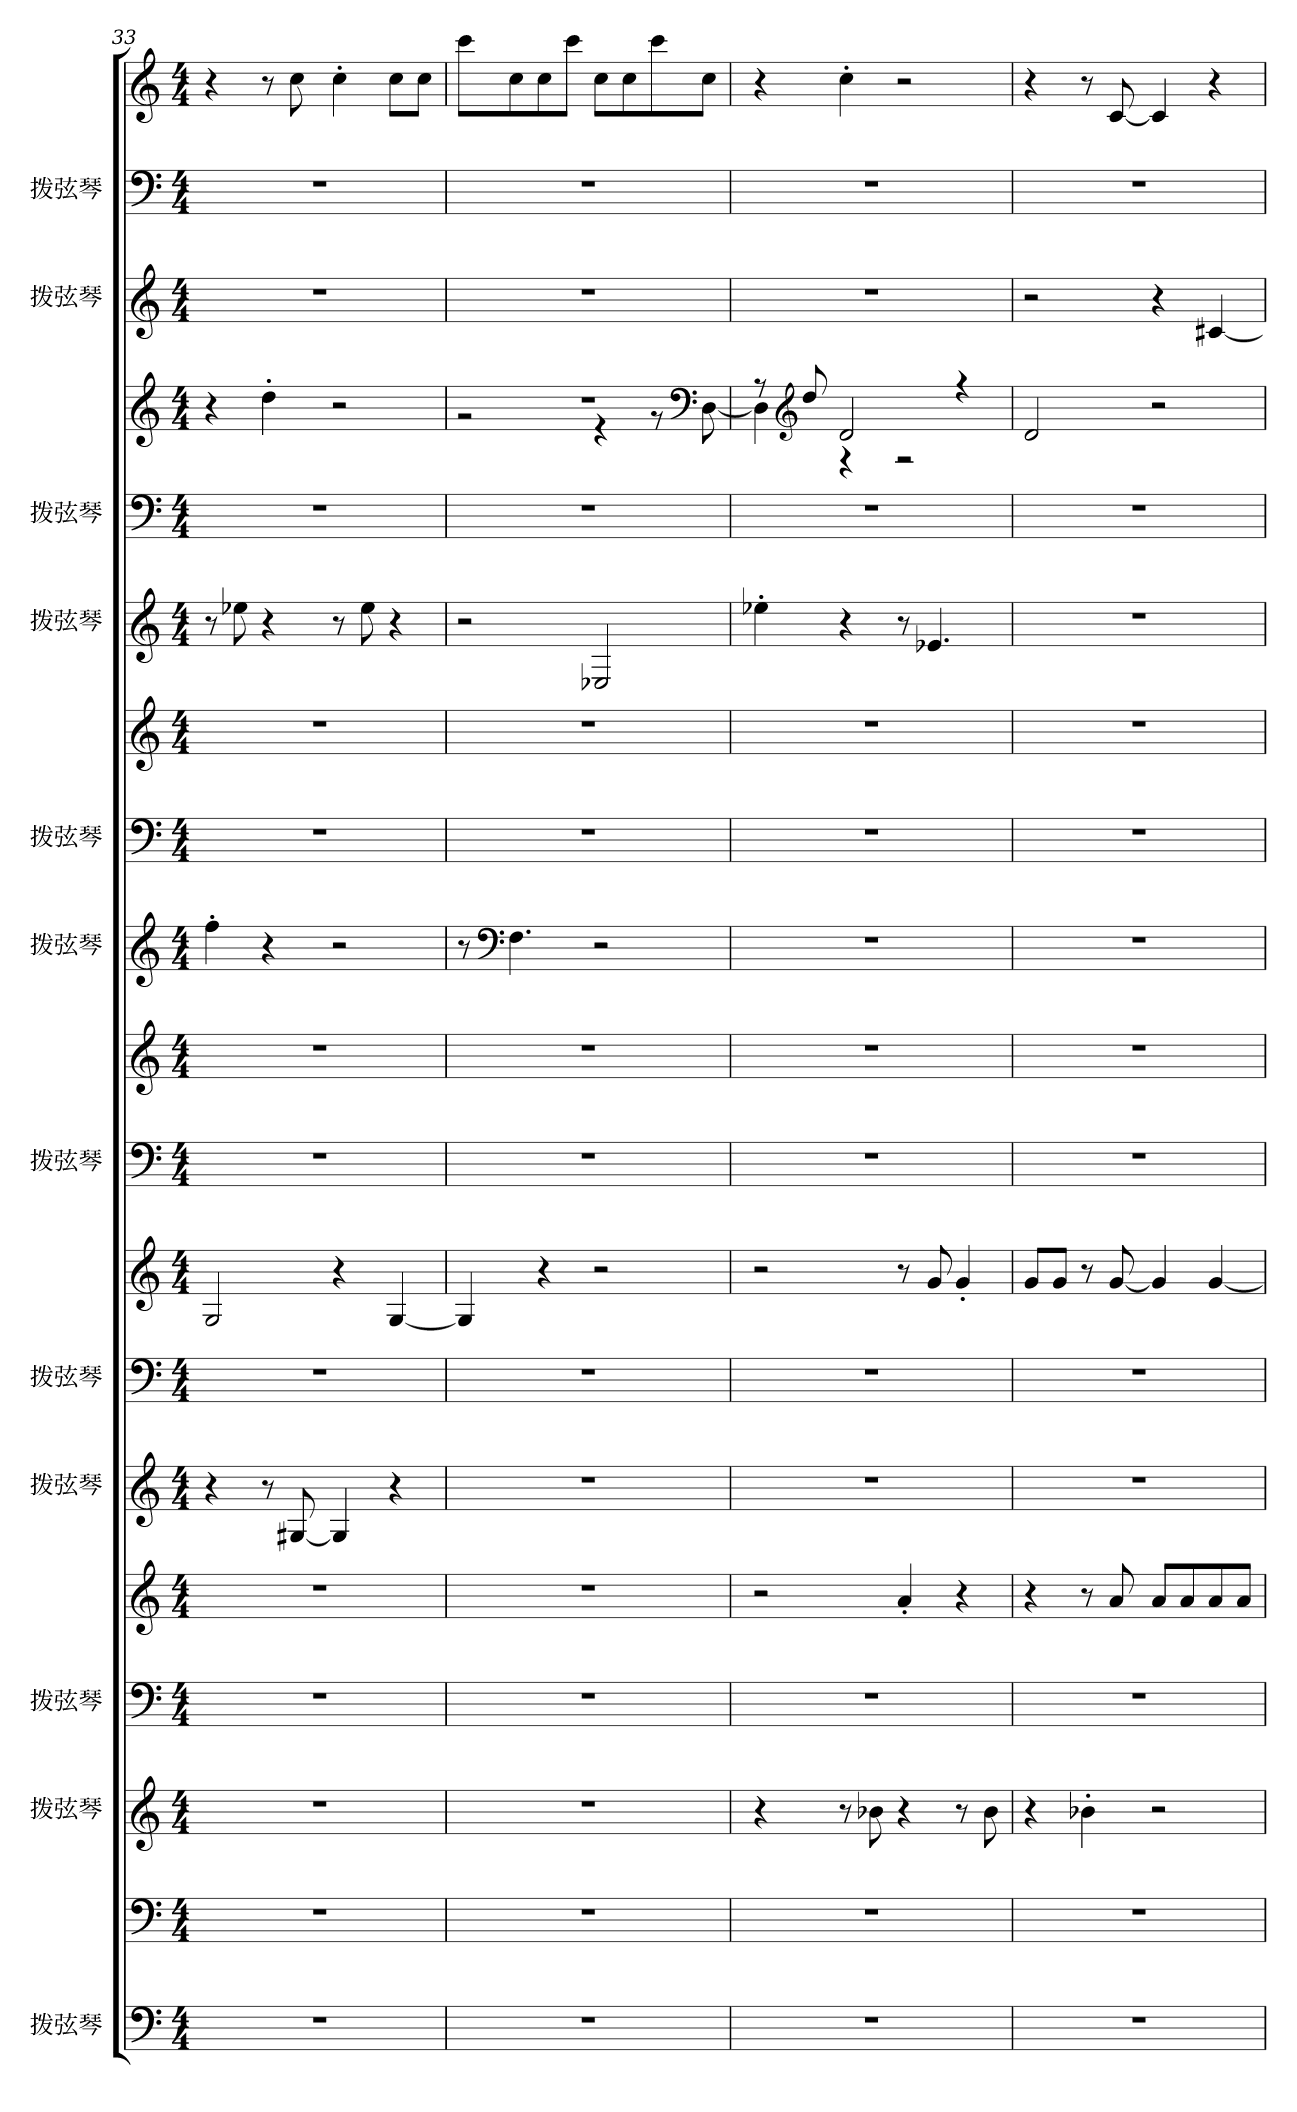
**kern	**kern	**kern	**kern	**kern	**kern	**kern	**kern	**kern	**kern	**kern	**kern	**kern	**kern	**kern	**kern	**kern	**kern	**kern
*part12	*part12	*part11	*part10	*part10	*part9	*part8	*part8	*part7	*part7	*part6	*part5	*part5	*part4	*part3	*part3	*part2	*part1	*part1
*staff19	*staff18	*staff17	*staff16	*staff15	*staff14	*staff13	*staff12	*staff11	*staff10	*staff9	*staff8	*staff7	*staff6	*staff5	*staff4	*staff3	*staff2	*staff1
*I"拨弦琴	*	*I"拨弦琴	*I"拨弦琴	*	*I"拨弦琴	*I"拨弦琴	*	*I"拨弦琴	*	*I"拨弦琴	*I"拨弦琴	*	*I"拨弦琴	*I"拨弦琴	*	*I"拨弦琴	*I"拨弦琴	*
!!LO:PB:g=z
*clefF4	*clefF4	*clefG2	*clefF4	*clefG2	*clefG2	*clefF4	*clefG2	*clefF4	*clefG2	*clefG2	*clefF4	*clefG2	*clefG2	*clefF4	*clefG2	*clefG2	*clefF4	*clefG2
*k[]	*k[]	*k[]	*k[]	*k[]	*k[]	*k[]	*k[]	*k[]	*k[]	*k[]	*k[]	*k[]	*k[]	*k[]	*k[]	*k[]	*k[]	*k[]
*M4/4	*M4/4	*M4/4	*M4/4	*M4/4	*M4/4	*M4/4	*M4/4	*M4/4	*M4/4	*M4/4	*M4/4	*M4/4	*M4/4	*M4/4	*M4/4	*M4/4	*M4/4	*M4/4
=33	=33	=33	=33	=33	=33	=33	=33	=33	=33	=33	=33	=33	=33	=33	=33	=33	=33	=33
1r	1r	1r	1r	1r	4r	1r	2G/	1r	1r	4ff'\	1r	1r	8r	1r	4r	1r	1r	4r
.	.	.	.	.	.	.	.	.	.	.	.	.	8ee-X\	.	.	.	.	.
.	.	.	.	.	8r	.	.	.	.	4r	.	.	4r	.	4dd'\	.	.	8r
.	.	.	.	.	[8G#X/	.	.	.	.	.	.	.	.	.	.	.	.	8cc\
.	.	.	.	.	4G#/]	.	4r	.	.	2r	.	.	8r	.	2r	.	.	4cc'\
.	.	.	.	.	.	.	.	.	.	.	.	.	8ee-\	.	.	.	.	.
.	.	.	.	.	4r	.	[4G/	.	.	.	.	.	4r	.	.	.	.	8cc\L
.	.	.	.	.	.	.	.	.	.	.	.	.	.	.	.	.	.	8cc\J
=34	=34	=34	=34	=34	=34	=34	=34	=34	=34	=34	=34	=34	=34	=34	=34	=34	=34	=34
*	*	*	*	*	*	*	*	*	*	*	*	*	*	*	*^	*	*	*
1r	1r	1r	1r	1r	1r	1r	4G/]	1r	1r	8r	1r	1r	2r	1r	1r	2r	1r	1r	8ccc\L
*	*	*	*	*	*	*	*	*	*	*clefF4	*	*	*	*	*	*	*	*	*
.	.	.	.	.	.	.	.	.	.	4.F\	.	.	.	.	.	.	.	.	8cc\
.	.	.	.	.	.	.	4r	.	.	.	.	.	.	.	.	.	.	.	8cc\
.	.	.	.	.	.	.	.	.	.	.	.	.	.	.	.	.	.	.	8ccc\J
.	.	.	.	.	.	.	2r	.	.	2r	.	.	2E-X/	.	.	4r	.	.	8cc\L
.	.	.	.	.	.	.	.	.	.	.	.	.	.	.	.	.	.	.	8cc\
.	.	.	.	.	.	.	.	.	.	.	.	.	.	.	.	8r	.	.	8ccc\
*	*	*	*	*	*	*	*	*	*	*	*	*	*	*	*clefF4	*	*	*	*
.	.	.	.	.	.	.	.	.	.	.	.	.	.	.	.	[8D\	.	.	8cc\J
=35	=35	=35	=35	=35	=35	=35	=35	=35	=35	=35	=35	=35	=35	=35	=35	=35	=35	=35	=35
1r	1r	4r	1r	2r	1r	1r	2r	1r	1r	1r	1r	1r	4ee-X'\	1r	8r	4D\]	1r	1r	4r
*	*	*	*	*	*	*	*	*	*	*	*	*	*	*	*clefG2	*	*	*	*
.	.	.	.	.	.	.	.	.	.	.	.	.	.	.	8dd/	.	.	.	.
.	.	8r	.	.	.	.	.	.	.	.	.	.	4r	.	2d/	4r	.	.	4cc'\
.	.	8b-X\	.	.	.	.	.	.	.	.	.	.	.	.	.	.	.	.	.
.	.	4r	.	4a'/	.	.	8r	.	.	.	.	.	8r	.	.	2r	.	.	2r
.	.	.	.	.	.	.	8g/	.	.	.	.	.	4.e-X/	.	.	.	.	.	.
.	.	8r	.	4r	.	.	4g'/	.	.	.	.	.	.	.	4r	.	.	.	.
.	.	8b-\	.	.	.	.	.	.	.	.	.	.	.	.	.	.	.	.	.
*	*	*	*	*	*	*	*	*	*	*	*	*	*	*	*v	*v	*	*	*
!!LO:PB:g=z
=36	=36	=36	=36	=36	=36	=36	=36	=36	=36	=36	=36	=36	=36	=36	=36	=36	=36	=36
1r	1r	4r	1r	4r	1r	1r	8g/L	1r	1r	1r	1r	1r	1r	1r	2d/	2r	1r	4r
.	.	.	.	.	.	.	8g/J	.	.	.	.	.	.	.	.	.	.	.
.	.	4b-X'\	.	8r	.	.	8r	.	.	.	.	.	.	.	.	.	.	8r
.	.	.	.	8a/	.	.	[8g/	.	.	.	.	.	.	.	.	.	.	[8c/
.	.	2r	.	8a/L	.	.	4g/]	.	.	.	.	.	.	.	2r	4r	.	4c/]
.	.	.	.	8a/	.	.	.	.	.	.	.	.	.	.	.	.	.	.
.	.	.	.	8a/	.	.	[4g/	.	.	.	.	.	.	.	.	[4c#X/	.	4r
.	.	.	.	8a/J	.	.	.	.	.	.	.	.	.	.	.	.	.	.
=	=	=	=	=	=	=	=	=	=	=	=	=	=	=	=	=	=	=
*-	*-	*-	*-	*-	*-	*-	*-	*-	*-	*-	*-	*-	*-	*-	*-	*-	*-	*-
